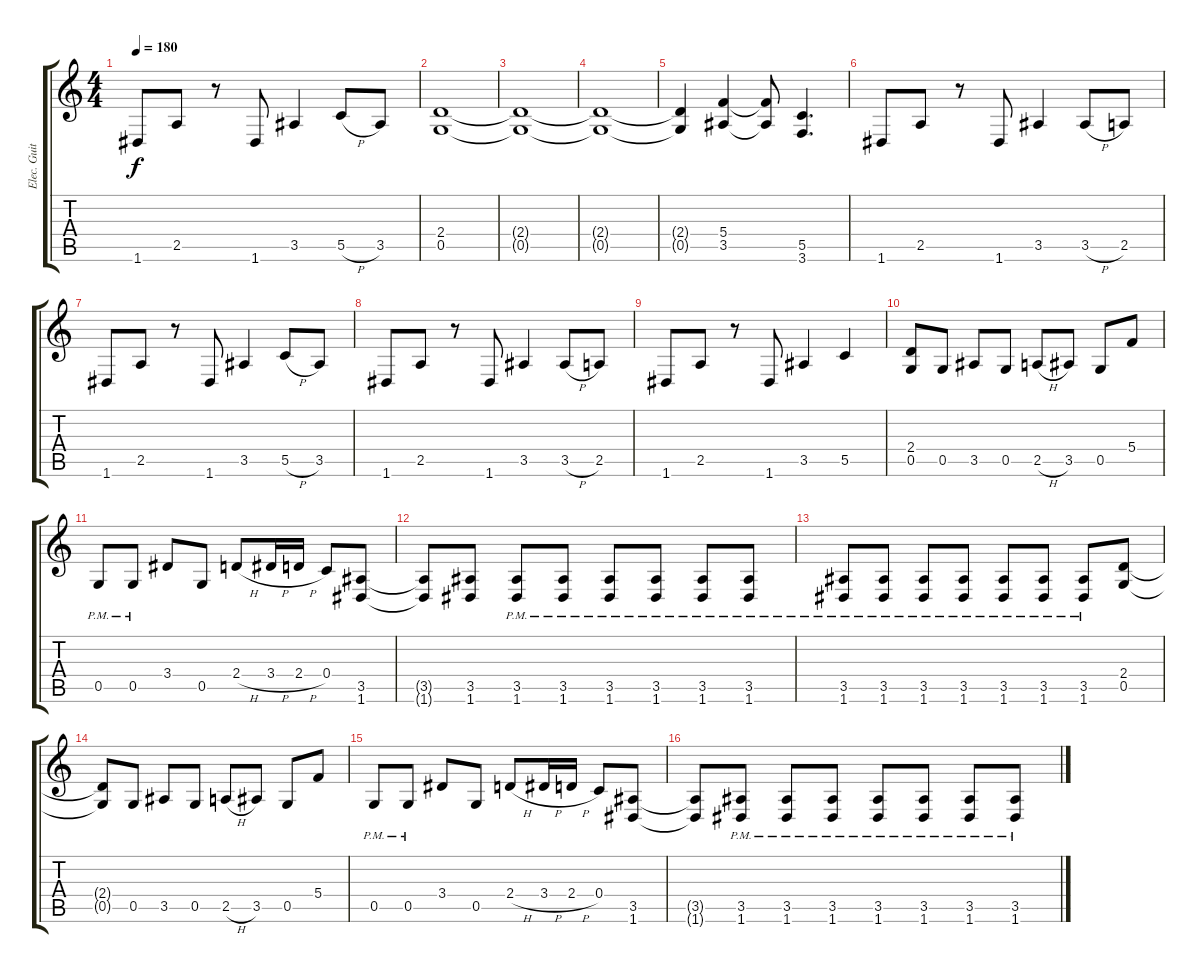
\track ("Elec. Guitar 2" "Elec. Guit") {mute instrument distortionguitar}
\staff {score tabs}
\tuning (D4 A3 F3 C3 G2 D2) {hide}
\ts (4 4)
\tempo 180
\clef g2
\ks c
1.6.8{dy f} 2.5.8 r.8 1.6.8 3.5.4 5.5{h}.8 3.5.8 |
(2.4 0.5).1 |
(2.4{t} 0.5{t}).1 |
(2.4{t} 0.5{t}).1 |
(2.4{t} 0.5{t}).4 (5.4 3.5).4 (5.4{t} 3.5{t}).8 (5.5 3.6).4{d} |
1.6.8 2.5.8 r.8 1.6.8 3.5.4 3.5{h}.8 2.5.8 |
1.6.8 2.5.8 r.8 1.6.8 3.5.4 5.5{h}.8 3.5.8 |
1.6.8 2.5.8 r.8 1.6.8 3.5.4 3.5{h}.8 2.5.8 |
1.6.8 2.5.8 r.8 1.6.8 3.5.4 5.5.4 |
(2.4 0.5).8 0.5.8 3.5.8 0.5.8 2.5{h}.8 3.5.8 0.5.8 5.4.8 |
0.5{pm}.8 0.5{pm}.8 3.4.8 0.5.8 2.4{h}.8 3.4{h}.16 2.4{h}.16 0.4.8 (3.5 1.6).8 |
(3.5{t} 1.6{t}).8 (3.5 1.6).8 (3.5{pm} 1.6).8 (3.5{pm} 1.6).8 (3.5{pm} 1.6).8 (3.5{pm} 1.6).8 (3.5{pm} 1.6).8 (3.5{pm} 1.6).8 |
(3.5{pm} 1.6).8 (3.5{pm} 1.6).8 (3.5{pm} 1.6).8 (3.5{pm} 1.6).8 (3.5{pm} 1.6).8 (3.5{pm} 1.6).8 (3.5{pm} 1.6).8 (2.4 0.5).8 |
(2.4{t} 0.5{t}).8 0.5.8 3.5.8 0.5.8 2.5{h}.8 3.5.8 0.5.8 5.4.8 |
0.5{pm}.8 0.5{pm}.8 3.4.8 0.5.8 2.4{h}.8 3.4{h}.16 2.4{h}.16 0.4.8 (3.5 1.6).8 |
(3.5{t} 1.6{t}).8 (3.5{pm} 1.6).8 (3.5{pm} 1.6).8 (3.5{pm} 1.6).8 (3.5{pm} 1.6).8 (3.5{pm} 1.6).8 (3.5{pm} 1.6).8 (3.5{pm} 1.6).8
